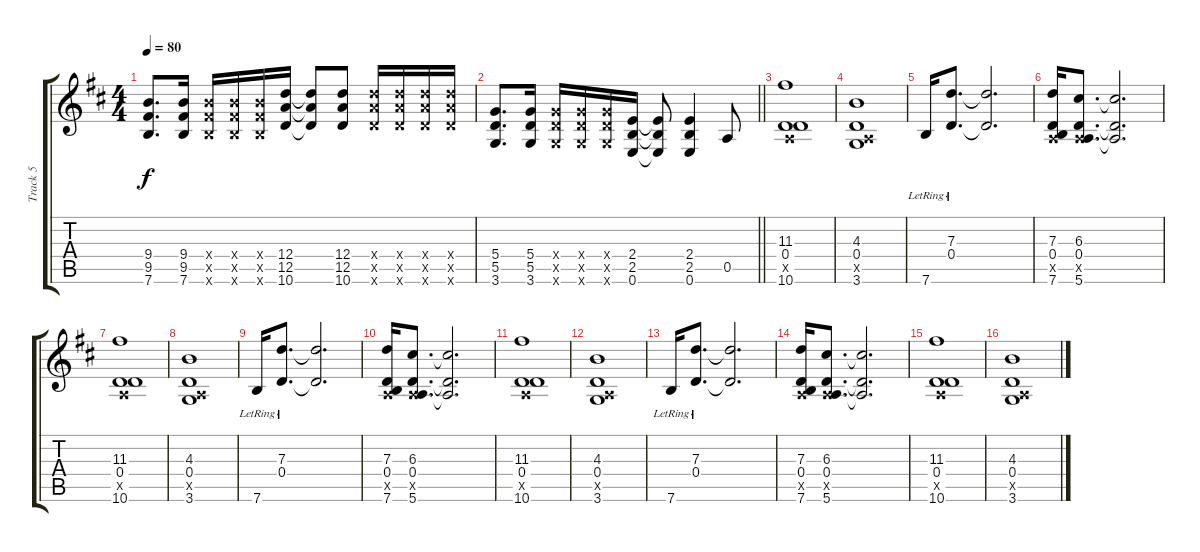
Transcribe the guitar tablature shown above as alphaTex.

\track ("Track 5" "Track 5") {instrument electricguitarclean}
\staff {score tabs}
\tuning (E4 B3 G3 D3 A2 E2) {hide}
\ts (4 4)
\tempo 80
\clef g2
\ks bminor
(9.4 9.5 7.6).8{d dy f} (9.4 9.5 7.6).16 (9.4{x} 9.5{x} 7.6{x}).16 (9.4{x} 9.5{x} 7.6{x}).16 (9.4{x} 9.5{x} 7.6{x}).16 (12.4 12.5 10.6).16 (12.4{t} 12.5{t} 10.6{t}).8 (12.4 12.5 10.6).8 (12.4{x} 12.5{x} 10.6{x}).16 (12.4{x} 12.5{x} 10.6{x}).16 (12.4{x} 12.5{x} 10.6{x}).16 (12.4{x} 12.5{x} 10.6{x}).16 |
\barLineRight lightlight
(5.4 5.5 3.6).8{d} (5.4 5.5 3.6).16 (5.4{x} 5.5{x} 3.6{x}).16 (5.4{x} 5.5{x} 3.6{x}).16 (5.4{x} 5.5{x} 3.6{x}).16 (2.4 2.5 0.6).16 (2.4{t} 2.5{t} 0.6{t}).8 (2.4 2.5 0.6).4 0.5.8 |
(11.3 0.4 0.5{x} 10.6).1{volume 7 instrument electricguitarclean} |
(4.3 0.4 0.5{x} 3.6).1 |
7.6{lr}.16 (7.3{lr} 0.4{lr}).8{d} (7.3{t} 0.4{t}).2{d} |
(7.3 0.4 0.5{x} 7.6).16 (6.3 0.4 0.5{x} 5.6).8{d} (6.3{t} 0.4{t} 5.6{t}).2{d} |
(11.3 0.4 0.5{x} 10.6).1 |
(4.3 0.4 0.5{x} 3.6).1 |
7.6{lr}.16 (7.3{lr} 0.4{lr}).8{d} (7.3{t} 0.4{t}).2{d} |
(7.3 0.4 0.5{x} 7.6).16 (6.3 0.4 0.5{x} 5.6).8{d} (6.3{t} 0.4{t} 5.6{t}).2{d} |
(11.3 0.4 0.5{x} 10.6).1 |
(4.3 0.4 0.5{x} 3.6).1 |
7.6{lr}.16 (7.3{lr} 0.4{lr}).8{d} (7.3{t} 0.4{t}).2{d} |
(7.3 0.4 0.5{x} 7.6).16 (6.3 0.4 0.5{x} 5.6).8{d} (6.3{t} 0.4{t} 5.6{t}).2{d} |
(11.3 0.4 0.5{x} 10.6).1 |
(4.3 0.4 0.5{x} 3.6).1
